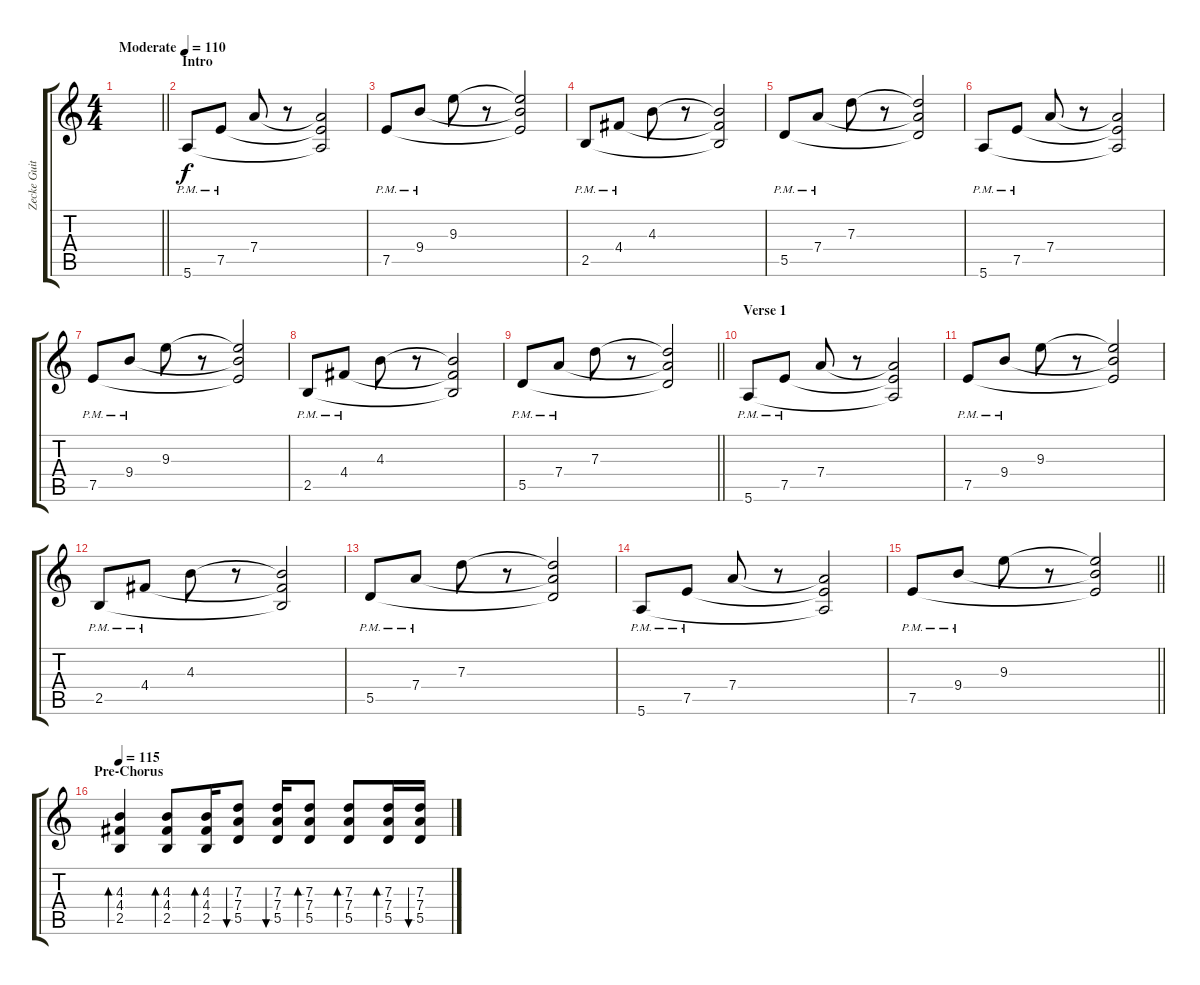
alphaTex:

\track ("Zecke Guitar" "Zecke Guit") {instrument distortionguitar}
\staff {score tabs}
\tuning (E4 B3 G3 D3 A2 E2) {hide}
\ts (4 4)
\tempo (110 "Moderate")
\clef g2
\barLineRight lightlight
\ks c
|
\section ("" "Intro")
5.6{pm}.8{volume 9 instrument overdrivenguitar} 7.5{pm}.8 7.4.8 r.8 (7.4{t} 7.5{t} 5.6{t}).2 |
7.5{pm}.8 9.4{pm}.8 9.3.8 r.8 (9.3{t} 9.4{t} 7.5{t}).2 |
2.5{pm}.8 4.4{pm}.8 4.3.8 r.8 (4.3{t} 4.4{t} 2.5{t}).2 |
5.5{pm}.8 7.4{pm}.8 7.3.8 r.8 (7.3{t} 7.4{t} 5.5{t}).2 |
5.6{pm}.8 7.5{pm}.8 7.4.8 r.8 (7.4{t} 7.5{t} 5.6{t}).2 |
7.5{pm}.8 9.4{pm}.8 9.3.8 r.8 (9.3{t} 9.4{t} 7.5{t}).2 |
2.5{pm}.8 4.4{pm}.8 4.3.8 r.8 (4.3{t} 4.4{t} 2.5{t}).2 |
\barLineRight lightlight
5.5{pm}.8 7.4{pm}.8 7.3.8 r.8 (7.3{t} 7.4{t} 5.5{t}).2 |
\section ("" "Verse 1")
5.6{pm}.8 7.5{pm}.8 7.4.8 r.8 (7.4{t} 7.5{t} 5.6{t}).2 |
7.5{pm}.8 9.4{pm}.8 9.3.8 r.8 (9.3{t} 9.4{t} 7.5{t}).2 |
2.5{pm}.8 4.4{pm}.8 4.3.8 r.8 (4.3{t} 4.4{t} 2.5{t}).2 |
5.5{pm}.8 7.4{pm}.8 7.3.8 r.8 (7.3{t} 7.4{t} 5.5{t}).2 |
5.6{pm}.8 7.5{pm}.8 7.4.8 r.8 (7.4{t} 7.5{t} 5.6{t}).2 |
\barLineRight lightlight
7.5{pm}.8 9.4{pm}.8 9.3.8 r.8 (9.3{t} 9.4{t} 7.5{t}).2 |
\section ("" "Pre-Chorus")
\tempo 115
(4.3 4.4 2.5).4{bd 60 volume 11 instrument distortionguitar} (4.3 4.4 2.5).8{bd 60} (4.3 4.4 2.5).16{bd 60} (7.3 7.4 5.5).8{bu 60} (7.3 7.4 5.5).16{bu 60} (7.3 7.4 5.5).8{bd 60} (7.3 7.4 5.5).8{bd 60} (7.3 7.4 5.5).16{bd 60} (7.3 7.4 5.5).16{bu 60}
